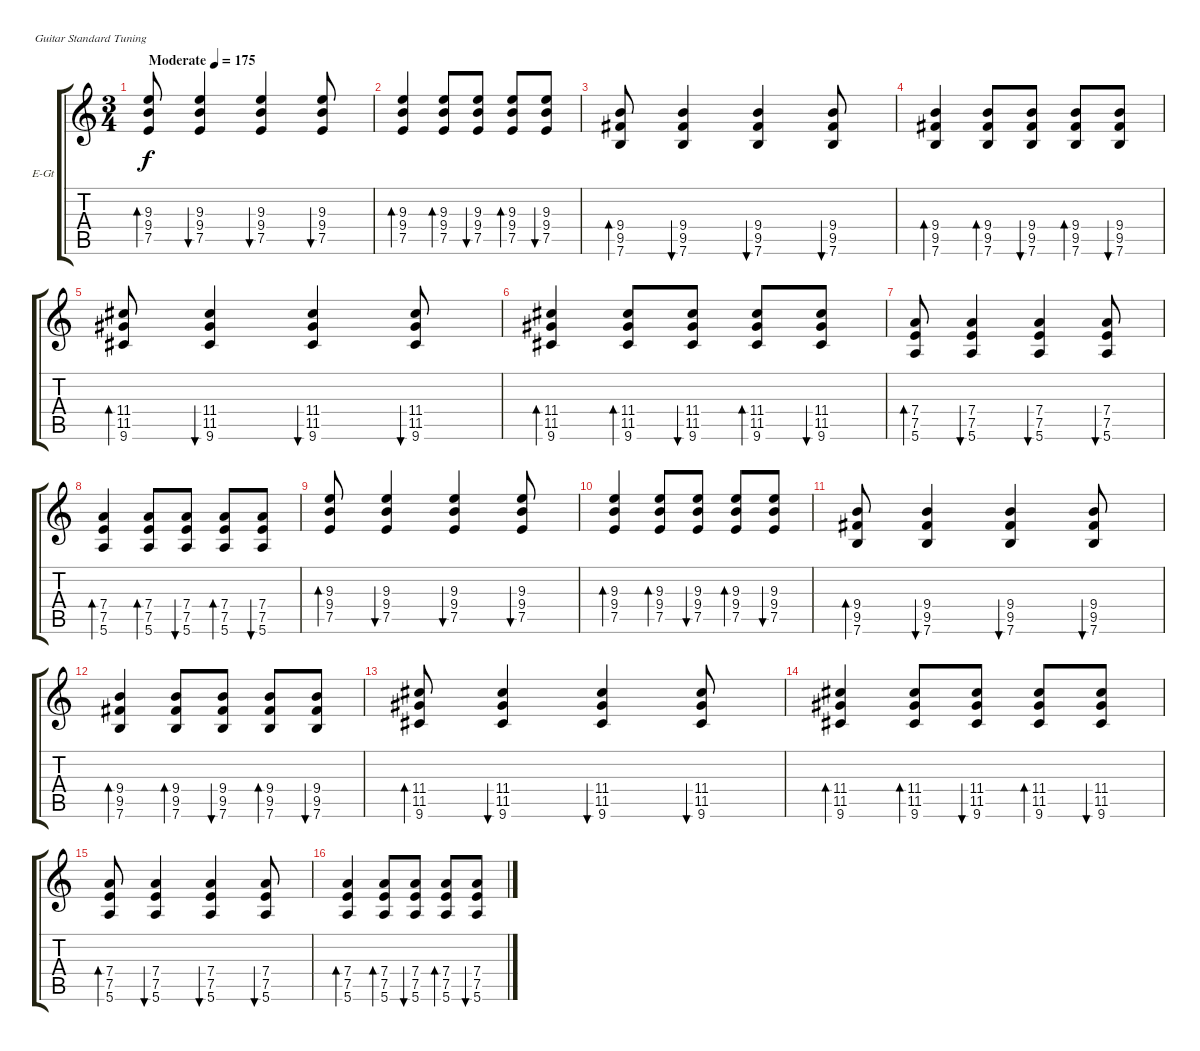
\bracketExtendMode groupsimilarinstruments
\firstSystemTrackNameOrientation horizontal
\otherSystemsTrackNameOrientation horizontal
\track ("Rhythm Guitar" "E-Gt") {instrument distortionguitar}
\staff {score tabs}
\tuning (E4 B3 G3 D3 A2 E2)
\ts (3 4)
\beaming (8 2 2 2)
\tempo (175 "Moderate")
\clef g2
\ks c
(9.3 9.4 7.5).8{bd 60 dy f instrument distortionguitar} (9.3 9.4 7.5).4{bu 60} (9.3 9.4 7.5).4{bu 60} (9.3 9.4 7.5).8{bu 60} |
(9.3 9.4 7.5).4{bd 60} (9.3 9.4 7.5).8{bd 60} (9.3 9.4 7.5).8{bu 60} (9.3 9.4 7.5).8{bd 60} (9.3 9.4 7.5).8{bu 60} |
(9.4 9.5 7.6).8{bd 60} (9.4 9.5 7.6).4{bu 60} (9.4 9.5 7.6).4{bu 60} (9.4 9.5 7.6).8{bu 60} |
(9.4 9.5 7.6).4{bd 60} (9.4 9.5 7.6).8{bd 60} (9.4 9.5 7.6).8{bu 60} (9.4 9.5 7.6).8{bd 60} (9.4 9.5 7.6).8{bu 60} |
(11.4 11.5 9.6).8{bd 60} (11.4 11.5 9.6).4{bu 60} (11.4 11.5 9.6).4{bu 60} (11.4 11.5 9.6).8{bu 60} |
(11.4 11.5 9.6).4{bd 60} (11.4 11.5 9.6).8{bd 60} (11.4 11.5 9.6).8{bu 60} (11.4 11.5 9.6).8{bd 60} (11.4 11.5 9.6).8{bu 60} |
(7.4 7.5 5.6).8{bd 60} (7.4 7.5 5.6).4{bu 60} (7.4 7.5 5.6).4{bu 60} (7.4 7.5 5.6).8{bu 60} |
(7.4 7.5 5.6).4{bd 60} (7.4 7.5 5.6).8{bd 60} (7.4 7.5 5.6).8{bu 60} (7.4 7.5 5.6).8{bd 60} (7.4 7.5 5.6).8{bu 60} |
(9.3 9.4 7.5).8{bd 60} (9.3 9.4 7.5).4{bu 60} (9.3 9.4 7.5).4{bu 60} (9.3 9.4 7.5).8{bu 60} |
(9.3 9.4 7.5).4{bd 60} (9.3 9.4 7.5).8{bd 60} (9.3 9.4 7.5).8{bu 60} (9.3 9.4 7.5).8{bd 60} (9.3 9.4 7.5).8{bu 60} |
(9.4 9.5 7.6).8{bd 60} (9.4 9.5 7.6).4{bu 60} (9.4 9.5 7.6).4{bu 60} (9.4 9.5 7.6).8{bu 60} |
(9.4 9.5 7.6).4{bd 60} (9.4 9.5 7.6).8{bd 60} (9.4 9.5 7.6).8{bu 60} (9.4 9.5 7.6).8{bd 60} (9.4 9.5 7.6).8{bu 60} |
(11.4 11.5 9.6).8{bd 60} (11.4 11.5 9.6).4{bu 60} (11.4 11.5 9.6).4{bu 60} (11.4 11.5 9.6).8{bu 60} |
(11.4 11.5 9.6).4{bd 60} (11.4 11.5 9.6).8{bd 60} (11.4 11.5 9.6).8{bu 60} (11.4 11.5 9.6).8{bd 60} (11.4 11.5 9.6).8{bu 60} |
(7.4 7.5 5.6).8{bd 60} (7.4 7.5 5.6).4{bu 60} (7.4 7.5 5.6).4{bu 60} (7.4 7.5 5.6).8{bu 60} |
(7.4 7.5 5.6).4{bd 60} (7.4 7.5 5.6).8{bd 60} (7.4 7.5 5.6).8{bu 60} (7.4 7.5 5.6).8{bd 60} (7.4 7.5 5.6).8{bu 60}
